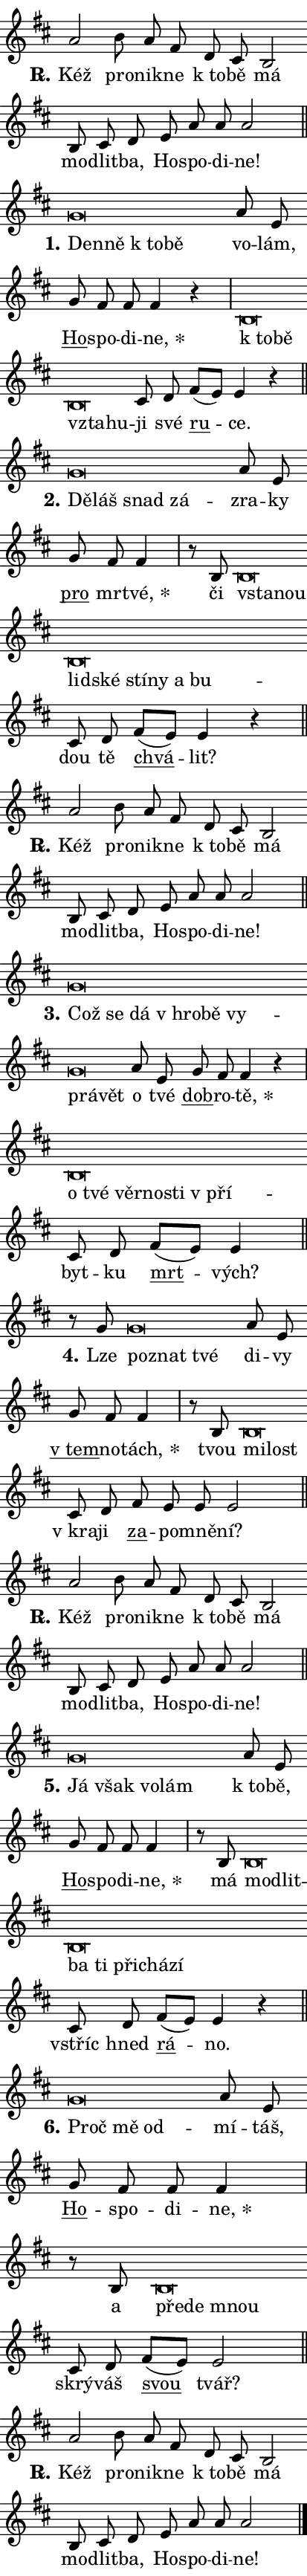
\version "2.22.1"
\header { tagline = "" }
\paper {
  indent = 0\cm
  top-margin = 0\cm
  right-margin = 0\cm
  bottom-margin = 0\cm
  left-margin = 0\cm
  paper-width = 7\cm
  page-breaking = #ly:one-page-breaking
  system-system-spacing.basic-distance = #11
  score-system-spacing.basic-distance = #11.3
  ragged-last = ##f
}


%% Author: Thomas Morley
%% https://lists.gnu.org/archive/html/lilypond-user/2020-05/msg00002.html
#(define (line-position grob)
"Returns position of @var[grob} in current system:
   @code{'start}, if at first time-step
   @code{'end}, if at last time-step
   @code{'middle} otherwise
"
  (let* ((col (ly:item-get-column grob))
         (ln (ly:grob-object col 'left-neighbor))
         (rn (ly:grob-object col 'right-neighbor))
         (col-to-check-left (if (ly:grob? ln) ln col))
         (col-to-check-right (if (ly:grob? rn) rn col))
         (break-dir-left
           (and
             (ly:grob-property col-to-check-left 'non-musical #f)
             (ly:item-break-dir col-to-check-left)))
         (break-dir-right
           (and
             (ly:grob-property col-to-check-right 'non-musical #f)
             (ly:item-break-dir col-to-check-right))))
        (cond ((eqv? 1 break-dir-left) 'start)
              ((eqv? -1 break-dir-right) 'end)
              (else 'middle))))

#(define (tranparent-at-line-position vctor)
  (lambda (grob)
  "Relying on @code{line-position} select the relevant enry from @var{vctor}.
Used to determine transparency,"
    (case (line-position grob)
      ((end) (not (vector-ref vctor 0)))
      ((middle) (not (vector-ref vctor 1)))
      ((start) (not (vector-ref vctor 2))))))

noteHeadBreakVisibility =
#(define-music-function (break-visibility)(vector?)
"Makes @code{NoteHead}s transparent relying on @var{break-visibility}"
#{
  \override NoteHead.transparent =
    #(tranparent-at-line-position break-visibility)
#})

#(define delete-ledgers-for-transparent-note-heads
  (lambda (grob)
    "Reads whether a @code{NoteHead} is transparent.
If so this @code{NoteHead} is removed from @code{'note-heads} from
@var{grob}, which is supposed to be @code{LedgerLineSpanner}.
As a result ledgers are not printed for this @code{NoteHead}"
    (let* ((nhds-array (ly:grob-object grob 'note-heads))
           (nhds-list
             (if (ly:grob-array? nhds-array)
                 (ly:grob-array->list nhds-array)
                 '()))
           ;; Relies on the transparent-property being done before
           ;; Staff.LedgerLineSpanner.after-line-breaking is executed.
           ;; This is fragile ...
           (to-keep
             (remove
               (lambda (nhd)
                 (ly:grob-property nhd 'transparent #f))
               nhds-list)))
      ;; TODO find a better method to iterate over grob-arrays, similiar
      ;; to filter/remove etc for lists
      ;; For now rebuilt from scratch
      (set! (ly:grob-object grob 'note-heads)  '())
      (for-each
        (lambda (nhd)
          (ly:pointer-group-interface::add-grob grob 'note-heads nhd))
        to-keep))))

hideNotes = {
  \noteHeadBreakVisibility #begin-of-line-visible
}
unHideNotes = {
  \noteHeadBreakVisibility #all-visible
}

% work-around for resetting accidentals
% https://lilypond.org/doc/v2.23/Documentation/notation/displaying-rhythms#unmetered-music
cadenzaMeasure = {
  \cadenzaOff
  \partial 1024 s1024
  \cadenzaOn
}

#(define-markup-command (accent layout props text) (markup?)
  "Underline accented syllable"
  (interpret-markup layout props
    #{\markup \override #'(offset . 4.3) \underline { #text }#}))

responsum = \markup \concat {
  "R" \hspace #-1.05 \path #0.1 #'((moveto 0 0.07) (lineto 0.9 0.8)) \hspace #0.05 "."
}

\layout {
    \context {
        \Staff
        \remove "Time_signature_engraver"
        \override LedgerLineSpanner.after-line-breaking = #delete-ledgers-for-transparent-note-heads
    }
    \context {
        \Voice {
            \override NoteHead.output-attributes = #'((class . "notehead"))
            \override Hairpin.height = #0.55
        }
    }
    \context {
        \Lyrics {
            \override StanzaNumber.output-attributes = #'((class . "stanzanumber"))
            \override LyricSpace.minimum-distance = #0.9
            \override LyricText.font-name = #"TeX Gyre Schola"
            \override LyricText.font-size = 1
            \override StanzaNumber.font-name = #"TeX Gyre Schola Bold"
            \override StanzaNumber.font-size = 1
        }
    }
}

% magnetic-lyrics.ily
%
%   written by
%     Jean Abou Samra <jean@abou-samra.fr>
%     Werner Lemberg <wl@gnu.org>
%
%   adapted by
%     Jiri Hon <jiri.hon@gmail.com>
%
% Version 2022-Apr-15

% https://www.mail-archive.com/lilypond-user@gnu.org/msg149350.html

#(define (Left_hyphen_pointer_engraver context)
   "Collect syllable-hyphen-syllable occurrences in lyrics and store
them in properties.  This engraver only looks to the left.  For
example, if the lyrics input is @code{foo -- bar}, it does the
following.

@itemize @bullet
@item
Set the @code{text} property of the @code{LyricHyphen} grob between
@q{foo} and @q{bar} to @code{foo}.

@item
Set the @code{left-hyphen} property of the @code{LyricText} grob with
text @q{foo} to the @code{LyricHyphen} grob between @q{foo} and
@q{bar}.
@end itemize

Use this auxiliary engraver in combination with the
@code{lyric-@/text::@/apply-@/magnetic-@/offset!} hook."
   (let ((hyphen #f)
         (text #f))
     (make-engraver
      (acknowledgers
       ((lyric-syllable-interface engraver grob source-engraver)
        (set! text grob)))
      (end-acknowledgers
       ((lyric-hyphen-interface engraver grob source-engraver)
        ;(when (not (grob::has-interface grob 'lyric-space-interface))
          (set! hyphen grob)));)
      ((stop-translation-timestep engraver)
       (when (and text hyphen)
         (ly:grob-set-object! text 'left-hyphen hyphen))
       (set! text #f)
       (set! hyphen #f)))))

#(define (lyric-text::apply-magnetic-offset! grob)
   "If the space between two syllables is less than the value in
property @code{LyricText@/.details@/.squash-threshold}, move the right
syllable to the left so that it gets concatenated with the left
syllable.

Use this function as a hook for
@code{LyricText@/.after-@/line-@/breaking} if the
@code{Left_@/hyphen_@/pointer_@/engraver} is active."
   (let ((hyphen (ly:grob-object grob 'left-hyphen #f)))
     (when hyphen
       (let ((left-text (ly:spanner-bound hyphen LEFT)))
         (when (grob::has-interface left-text 'lyric-syllable-interface)
           (let* ((common (ly:grob-common-refpoint grob left-text X))
                  (this-x-ext (ly:grob-extent grob common X))
                  (left-x-ext
                   (begin
                     ;; Trigger magnetism for left-text.
                     (ly:grob-property left-text 'after-line-breaking)
                     (ly:grob-extent left-text common X)))
                  ;; `delta` is the gap width between two syllables.
                  (delta (- (interval-start this-x-ext)
                            (interval-end left-x-ext)))
                  (details (ly:grob-property grob 'details))
                  (threshold (assoc-get 'squash-threshold details 0.2)))
             (when (< delta threshold)
               (let* (;; We have to manipulate the input text so that
                      ;; ligatures crossing syllable boundaries are not
                      ;; disabled.  For languages based on the Latin
                      ;; script this is essentially a beautification.
                      ;; However, for non-Western scripts it can be a
                      ;; necessity.
                      (lt (ly:grob-property left-text 'text))
                      (rt (ly:grob-property grob 'text))
                      (is-space (grob::has-interface hyphen 'lyric-space-interface))
                      (space (if is-space " " ""))
                      (space-markup (grob-interpret-markup grob " "))
                      (space-size (interval-length (ly:stencil-extent space-markup X)))
                      (extra-delta (if is-space space-size 0))
                      ;; Append new syllable.
                      (ltrt-space (if (and (string? lt) (string? rt))
                                (string-append lt space rt)
                                (make-concat-markup (list lt space rt))))
                      ;; Right-align `ltrt` to the right side.
                      (ltrt-space-markup (grob-interpret-markup
                               grob
                               (make-translate-markup
                                (cons (interval-length this-x-ext) 0)
                                (make-right-align-markup ltrt-space)))))
                 (begin
                   ;; Don't print `left-text`.
                   (ly:grob-set-property! left-text 'stencil #f)
                   ;; Set text and stencil (which holds all collected
                   ;; syllables so far) and shift it to the left.
                   (ly:grob-set-property! grob 'text ltrt-space)
                   (ly:grob-set-property! grob 'stencil ltrt-space-markup)
                   (ly:grob-translate-axis! grob (- (- delta extra-delta)) X))))))))))


#(define (lyric-hyphen::displace-bounds-first grob)
   ;; Make very sure this callback isn't triggered too early.
   (let ((left (ly:spanner-bound grob LEFT))
         (right (ly:spanner-bound grob RIGHT)))
     (ly:grob-property left 'after-line-breaking)
     (ly:grob-property right 'after-line-breaking)
     (ly:lyric-hyphen::print grob)))

squashThreshold = #0.4

\layout {
  \context {
    \Lyrics
    \consists #Left_hyphen_pointer_engraver
    \override LyricText.after-line-breaking =
      #lyric-text::apply-magnetic-offset!
    \override LyricHyphen.stencil = #lyric-hyphen::displace-bounds-first
    \override LyricText.details.squash-threshold = \squashThreshold
    \override LyricHyphen.minimum-distance = 0
    \override LyricHyphen.minimum-length = \squashThreshold
  }
}

squash = \override LyricText.details.squash-threshold = 9999
unSquash = \override LyricText.details.squash-threshold = \squashThreshold

left = \override LyricText.self-alignment-X = #LEFT
unLeft = \revert LyricText.self-alignment-X

starOffset = #(lambda (grob) 
                (let ((x_offset (ly:self-alignment-interface::aligned-on-x-parent grob)))
                  (if (= x_offset 0) 0 (+ x_offset 1.2))))

star = #(define-music-function (syllable)(string?)
"Append star separator at the end of a syllable"
#{
  \once \override LyricText.X-offset = #starOffset
  \lyricmode { \markup {
    #syllable
    \override #'((font-name . "TeX Gyre Schola Bold")) \hspace #0.2 \lower #0.65 \larger "*"
  } }
#})

starAccent = #(define-music-function (syllable)(string?)
"Append star separator at the end of a syllable and make accent"
#{
  \once \override LyricText.X-offset = #starOffset
  \lyricmode { \markup {
    \accent #syllable
    \override #'((font-name . "TeX Gyre Schola Bold")) \hspace #0.2 \lower #0.65 \larger "*"
  } }
#})

breath = #(define-music-function (syllable)(string?)
"Append breathing indicator at the end of a syllable"
#{
  \lyricmode { \markup { #syllable "+" } }
#})

optionalBreath = #(define-music-function (syllable)(string?)
"Append optional breathing indicator at the end of a syllable"
#{
  \lyricmode { \markup { #syllable "(+)" } }
#})


\score {
    <<
        \new Voice = "melody" { \cadenzaOn \key d \major \relative { a'2 b8 a fis \bar "" d cis b2 \bar "" b8 cis d \bar "" e a a a2 \cadenzaMeasure \bar "||" \break } }
        \new Lyrics \lyricsto "melody" { \lyricmode { \set stanza = \responsum
Kéž pro -- nik -- ne "k to" -- bě má mo -- dlit -- ba, Ho -- spo -- di -- ne! } }
    >>
    \layout {}
}

\score {
    <<
        \new Voice = "melody" { \cadenzaOn \key d \major \relative { g'\breve*1/16 \hideNotes \breve*1/16 \bar "" \breve*1/16 \breve*1/16 \bar "" \unHideNotes a8 e \bar "" g fis fis fis4 r \cadenzaMeasure \bar "|" b,\breve*1/16 \hideNotes \breve*1/16 \bar "" \breve*1/16 \breve*1/16 \bar "" \unHideNotes cis8 d \bar "" fis[( e)] e4 r \cadenzaMeasure \bar "||" \break } }
        \new Lyrics \lyricsto "melody" { \lyricmode { \set stanza = "1."
\left Den -- \squash ně "k to" -- bě \unLeft \unSquash vo -- lám, \markup \accent Ho -- spo -- di -- \star ne, \left "k to" -- \squash bě vzta -- hu -- \unLeft \unSquash ji své \markup \accent ru -- ce. } }
    >>
    \layout {}
}

\score {
    <<
        \new Voice = "melody" { \cadenzaOn \key d \major \relative { g'\breve*1/16 \hideNotes \breve*1/16 \bar "" \breve*1/16 \breve*1/16 \bar "" \unHideNotes a8 e \bar "" g fis fis4 \cadenzaMeasure \bar "|" r8 b,8 b\breve*1/16 \hideNotes \breve*1/16 \bar "" \breve*1/16 \bar "" \breve*1/16 \bar "" \breve*1/16 \bar "" \breve*1/16 \bar "" \breve*1/16 \breve*1/16 \bar "" \unHideNotes cis8 d \bar "" fis[( e)] e4 r \cadenzaMeasure \bar "||" \break } }
        \new Lyrics \lyricsto "melody" { \lyricmode { \set stanza = "2."
\left Dě -- \squash láš snad zá -- \unLeft \unSquash zra -- ky \markup \accent pro mrt -- \star vé, či \left vsta -- \squash nou lid -- ské stí -- ny a bu -- \unLeft \unSquash dou tě \markup \accent chvá -- lit? } }
    >>
    \layout {}
}

\score {
    <<
        \new Voice = "melody" { \cadenzaOn \key d \major \relative { a'2 b8 a fis \bar "" d cis b2 \bar "" b8 cis d \bar "" e a a a2 \cadenzaMeasure \bar "||" \break } }
        \new Lyrics \lyricsto "melody" { \lyricmode { \set stanza = \responsum
Kéž pro -- nik -- ne "k to" -- bě má mo -- dlit -- ba, Ho -- spo -- di -- ne! } }
    >>
    \layout {}
}

\score {
    <<
        \new Voice = "melody" { \cadenzaOn \key d \major \relative { g'\breve*1/16 \hideNotes \breve*1/16 \bar "" \breve*1/16 \bar "" \breve*1/16 \bar "" \breve*1/16 \bar "" \breve*1/16 \bar "" \breve*1/16 \breve*1/16 \bar "" \unHideNotes a8 e \bar "" g fis fis4 r \cadenzaMeasure \bar "|" b,\breve*1/16 \hideNotes \breve*1/16 \bar "" \breve*1/16 \bar "" \breve*1/16 \bar "" \breve*1/16 \breve*1/16 \bar "" \unHideNotes cis8 d \bar "" fis[( e)] e4 \cadenzaMeasure \bar "||" \break } }
        \new Lyrics \lyricsto "melody" { \lyricmode { \set stanza = "3."
\left Což \squash se dá "v hro" -- bě vy -- prá -- vět \unLeft \unSquash o tvé \markup \accent dob -- ro -- \star tě, \left o \squash tvé věr -- no -- sti "v pří" -- \unLeft \unSquash byt -- ku \markup \accent mrt -- vých? } }
    >>
    \layout {}
}

\score {
    <<
        \new Voice = "melody" { \cadenzaOn \key d \major \relative { r8 g'8 g\breve*1/16 \hideNotes \breve*1/16 \breve*1/16 \bar "" \unHideNotes a8 e \bar "" g fis fis4 \cadenzaMeasure \bar "|" r8 b,8 b\breve*1/16 \hideNotes \breve*1/16 \bar "" \unHideNotes cis8 d \bar "" fis e e e2 \cadenzaMeasure \bar "||" \break } }
        \new Lyrics \lyricsto "melody" { \lyricmode { \set stanza = "4."
Lze \left po -- \squash znat tvé \unLeft \unSquash di -- vy \markup \accent "v tem" -- no -- \star tách, tvou \left mi -- \squash lost \unLeft \unSquash "v kra" -- ji \markup \accent za -- po -- mně -- ní? } }
    >>
    \layout {}
}

\score {
    <<
        \new Voice = "melody" { \cadenzaOn \key d \major \relative { a'2 b8 a fis \bar "" d cis b2 \bar "" b8 cis d \bar "" e a a a2 \cadenzaMeasure \bar "||" \break } }
        \new Lyrics \lyricsto "melody" { \lyricmode { \set stanza = \responsum
Kéž pro -- nik -- ne "k to" -- bě má mo -- dlit -- ba, Ho -- spo -- di -- ne! } }
    >>
    \layout {}
}

\score {
    <<
        \new Voice = "melody" { \cadenzaOn \key d \major \relative { g'\breve*1/16 \hideNotes \breve*1/16 \bar "" \breve*1/16 \breve*1/16 \bar "" \unHideNotes a8 e \bar "" g fis fis fis4 \cadenzaMeasure \bar "|" r8 b,8 b\breve*1/16 \hideNotes \breve*1/16 \bar "" \breve*1/16 \bar "" \breve*1/16 \bar "" \breve*1/16 \bar "" \breve*1/16 \breve*1/16 \bar "" \unHideNotes cis8 d \bar "" fis[( e)] e4 r \cadenzaMeasure \bar "||" \break } }
        \new Lyrics \lyricsto "melody" { \lyricmode { \set stanza = "5."
\left Já \squash však vo -- lám \unLeft \unSquash "k to" -- bě, \markup \accent Ho -- spo -- di -- \star ne, má \left mo -- \squash dlit -- ba ti při -- chá -- zí \unLeft \unSquash vstříc hned \markup \accent rá -- no. } }
    >>
    \layout {}
}

\score {
    <<
        \new Voice = "melody" { \cadenzaOn \key d \major \relative { g'\breve*1/16 \hideNotes \breve*1/16 \breve*1/16 \bar "" \unHideNotes a8 e \bar "" g fis fis fis4 \cadenzaMeasure \bar "|" r8 b,8 b\breve*1/16 \hideNotes \breve*1/16 \breve*1/16 \bar "" \unHideNotes cis8 d \bar "" fis[( e)] e2 \cadenzaMeasure \bar "||" \break } }
        \new Lyrics \lyricsto "melody" { \lyricmode { \set stanza = "6."
\left Proč \squash mě od -- \unLeft \unSquash mí -- táš, \markup \accent Ho -- spo -- di -- \star ne, a \left pře -- \squash de mnou \unLeft \unSquash skrý -- váš \markup \accent svou tvář? } }
    >>
    \layout {}
}

\score {
    <<
        \new Voice = "melody" { \cadenzaOn \key d \major \relative { a'2 b8 a fis \bar "" d cis b2 \bar "" b8 cis d \bar "" e a a a2 \cadenzaMeasure \bar "||" \break } \bar "|." }
        \new Lyrics \lyricsto "melody" { \lyricmode { \set stanza = \responsum
Kéž pro -- nik -- ne "k to" -- bě má mo -- dlit -- ba, Ho -- spo -- di -- ne! } }
    >>
    \layout {}
}
